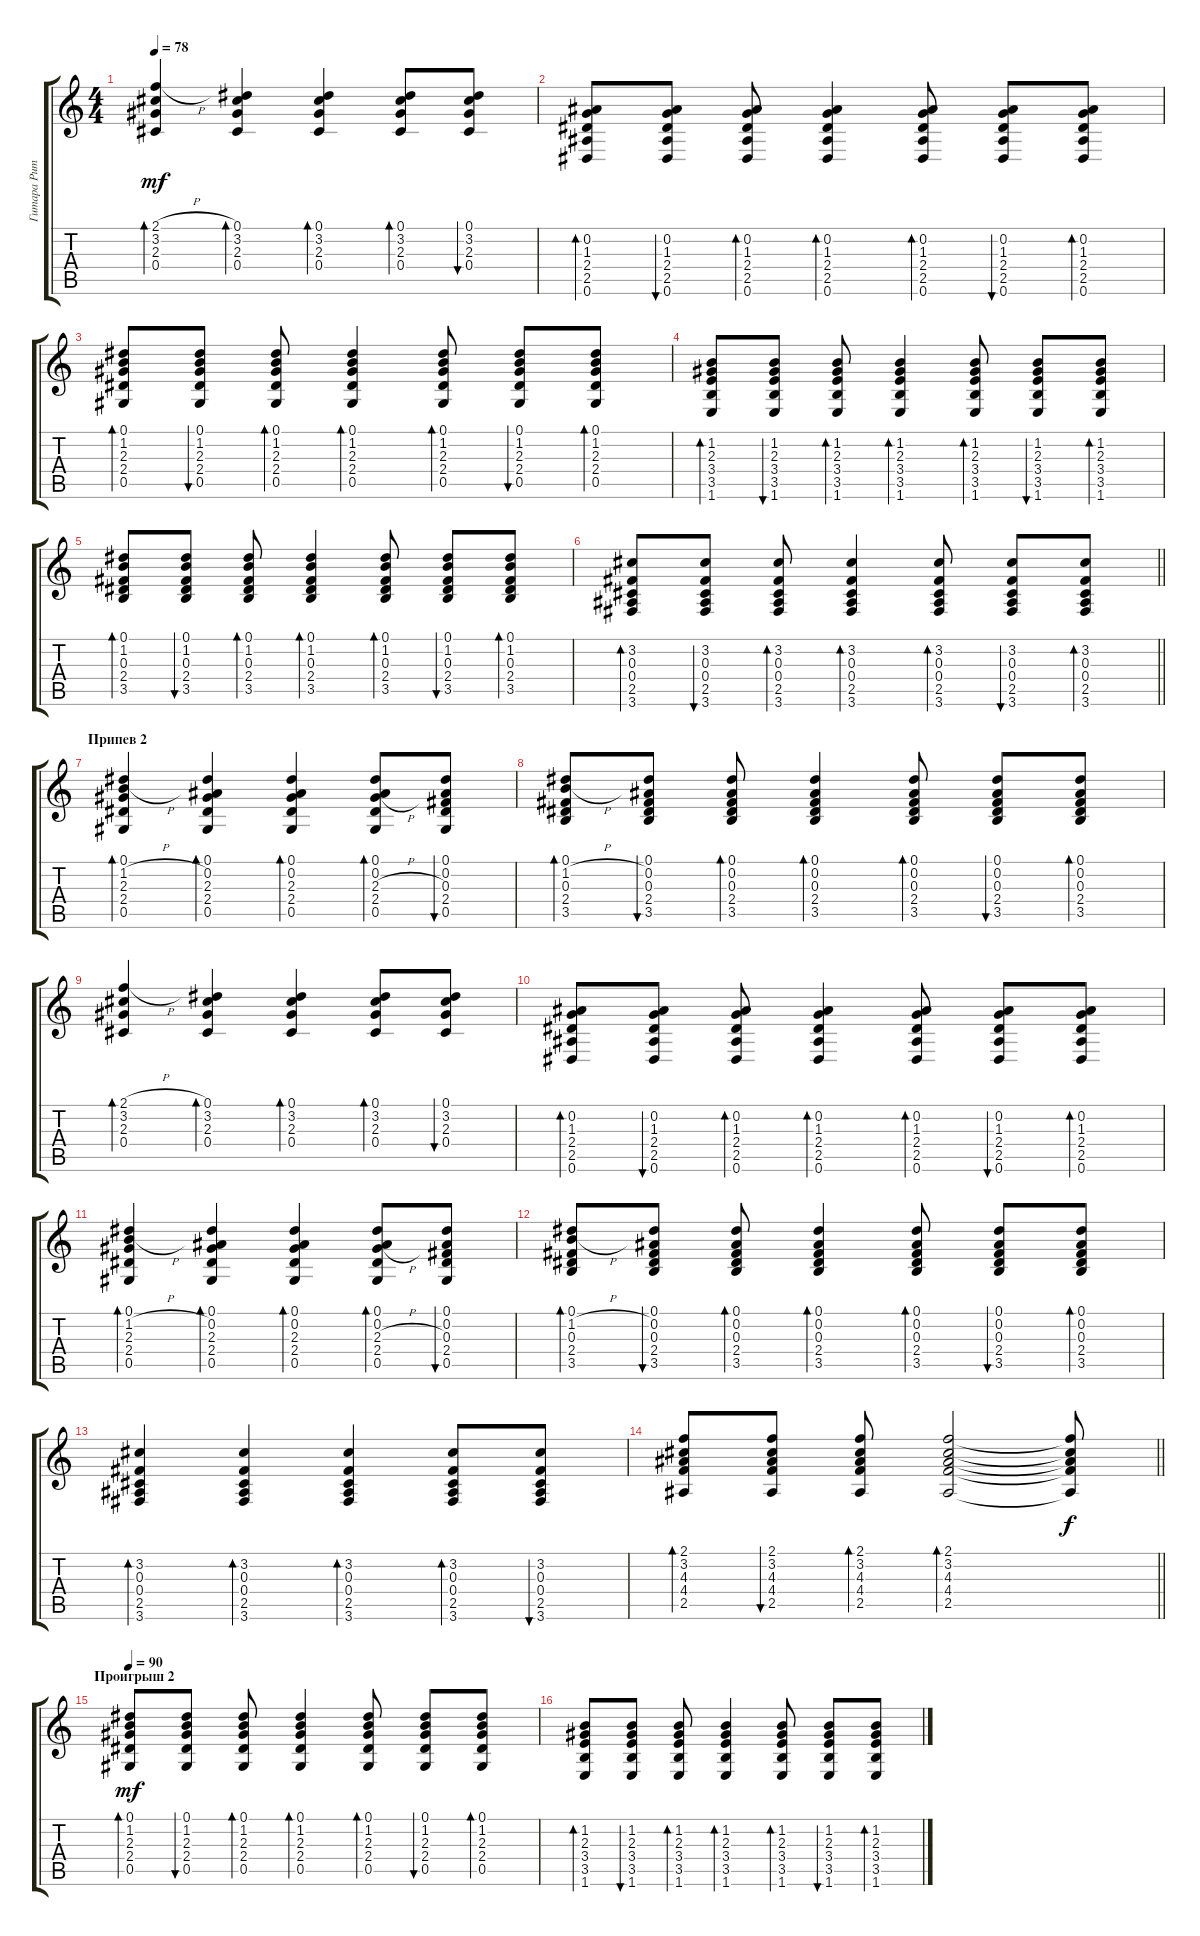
\track ("Гитара Ритм 2" "Гитара Рит") {instrument acousticguitarsteel}
\staff {score tabs}
\tuning (Eb4 Bb3 Gb3 Db3 Ab2 Eb2) {hide}
\ts (4 4)
\tempo 78
\clef g2
\ks c
(2.1{h} 3.2 2.3 0.4).4{bd 60 dy mf} (0.1 3.2 2.3 0.4).4{bd 60} (0.1 3.2 2.3 0.4).4{bd 60} (0.1 3.2 2.3 0.4).8{bd 60} (0.1 3.2 2.3 0.4).8{bu 60} |
(0.2 1.3 2.4 2.5 0.6).8{bd 60} (0.2 1.3 2.4 2.5 0.6).8{bu 60} (0.2 1.3 2.4 2.5 0.6).8{bd 60} (0.2 1.3 2.4 2.5 0.6).4{bd 60} (0.2 1.3 2.4 2.5 0.6).8{bd 60} (0.2 1.3 2.4 2.5 0.6).8{bu 60} (0.2 1.3 2.4 2.5 0.6).8{bd 60} |
(0.1 1.2 2.3 2.4 0.5).8{bd 60} (0.1 1.2 2.3 2.4 0.5).8{bu 60} (0.1 1.2 2.3 2.4 0.5).8{bd 60} (0.1 1.2 2.3 2.4 0.5).4{bd 60} (0.1 1.2 2.3 2.4 0.5).8{bd 60} (0.1 1.2 2.3 2.4 0.5).8{bu 60} (0.1 1.2 2.3 2.4 0.5).8{bd 60} |
(1.2 2.3 3.4 3.5 1.6).8{bd 60} (1.2 2.3 3.4 3.5 1.6).8{bu 60} (1.2 2.3 3.4 3.5 1.6).8{bd 60} (1.2 2.3 3.4 3.5 1.6).4{bd 60} (1.2 2.3 3.4 3.5 1.6).8{bd 60} (1.2 2.3 3.4 3.5 1.6).8{bu 60} (1.2 2.3 3.4 3.5 1.6).8{bd 60} |
(0.1 1.2 0.3 2.4 3.5).8{bd 60} (0.1 1.2 0.3 2.4 3.5).8{bu 60} (0.1 1.2 0.3 2.4 3.5).8{bd 60} (0.1 1.2 0.3 2.4 3.5).4{bd 60} (0.1 1.2 0.3 2.4 3.5).8{bd 60} (0.1 1.2 0.3 2.4 3.5).8{bu 60} (0.1 1.2 0.3 2.4 3.5).8{bd 60} |
\barLineRight lightlight
(3.2 0.3 0.4 2.5 3.6).8{bd 60} (3.2 0.3 0.4 2.5 3.6).8{bu 60} (3.2 0.3 0.4 2.5 3.6).8{bd 60} (3.2 0.3 0.4 2.5 3.6).4{bd 60} (3.2 0.3 0.4 2.5 3.6).8{bd 60} (3.2 0.3 0.4 2.5 3.6).8{bu 60} (3.2 0.3 0.4 2.5 3.6).8{bd 60} |
\section ("" "Припев 2")
(0.1 1.2{h} 2.3 2.4 0.5).4{bd 60} (0.1 0.2 2.3 2.4 0.5).4{bd 60} (0.1 0.2 2.3 2.4 0.5).4{bd 60} (0.1 0.2 2.3{h} 2.4 0.5).8{bd 60} (0.1 0.2 0.3 2.4 0.5).8{bu 60} |
(0.1 1.2{h} 0.3 2.4 3.5).8{bd 60} (0.1 0.2 0.3 2.4 3.5).8{bu 60} (0.1 0.2 0.3 2.4 3.5).8{bd 60} (0.1 0.2 0.3 2.4 3.5).4{bd 60} (0.1 0.2 0.3 2.4 3.5).8{bd 60} (0.1 0.2 0.3 2.4 3.5).8{bu 60} (0.1 0.2 0.3 2.4 3.5).8{bd 60} |
(2.1{h} 3.2 2.3 0.4).4{bd 60} (0.1 3.2 2.3 0.4).4{bd 60} (0.1 3.2 2.3 0.4).4{bd 60} (0.1 3.2 2.3 0.4).8{bd 60} (0.1 3.2 2.3 0.4).8{bu 60} |
(0.2 1.3 2.4 2.5 0.6).8{bd 60} (0.2 1.3 2.4 2.5 0.6).8{bu 60} (0.2 1.3 2.4 2.5 0.6).8{bd 60} (0.2 1.3 2.4 2.5 0.6).4{bd 60} (0.2 1.3 2.4 2.5 0.6).8{bd 60} (0.2 1.3 2.4 2.5 0.6).8{bu 60} (0.2 1.3 2.4 2.5 0.6).8{bd 60} |
(0.1 1.2{h} 2.3 2.4 0.5).4{bd 60} (0.1 0.2 2.3 2.4 0.5).4{bd 60} (0.1 0.2 2.3 2.4 0.5).4{bd 60} (0.1 0.2 2.3{h} 2.4 0.5).8{bd 60} (0.1 0.2 0.3 2.4 0.5).8{bu 60} |
(0.1 1.2{h} 0.3 2.4 3.5).8{bd 60} (0.1 0.2 0.3 2.4 3.5).8{bu 60} (0.1 0.2 0.3 2.4 3.5).8{bd 60} (0.1 0.2 0.3 2.4 3.5).4{bd 60} (0.1 0.2 0.3 2.4 3.5).8{bd 60} (0.1 0.2 0.3 2.4 3.5).8{bu 60} (0.1 0.2 0.3 2.4 3.5).8{bd 60} |
(3.2 0.3 0.4 2.5 3.6).4{bd 60} (3.2 0.3 0.4 2.5 3.6).4{bd 60} (3.2 0.3 0.4 2.5 3.6).4{bd 60} (3.2 0.3 0.4 2.5 3.6).8{bd 60} (3.2 0.3 0.4 2.5 3.6).8{bu 60} |
\barLineRight lightlight
(2.1 3.2 4.3 4.4 2.5).8{bd 60} (2.1 3.2 4.3 4.4 2.5).8{bu 60} (2.1 3.2 4.3 4.4 2.5).8{bd 60} (2.1 3.2 4.3 4.4 2.5).2{bd 60} (2.1{t} 3.2{t} 4.3{t} 4.4{t} 2.5{t}).8{dy f} |
\section ("" "Проигрыш 2")
\tempo 90
(0.1 1.2 2.3 2.4 0.5).8{bd 60 dy mf} (0.1 1.2 2.3 2.4 0.5).8{bu 60} (0.1 1.2 2.3 2.4 0.5).8{bd 60} (0.1 1.2 2.3 2.4 0.5).4{bd 60} (0.1 1.2 2.3 2.4 0.5).8{bd 60} (0.1 1.2 2.3 2.4 0.5).8{bu 60} (0.1 1.2 2.3 2.4 0.5).8{bd 60} |
(1.2 2.3 3.4 3.5 1.6).8{bd 60} (1.2 2.3 3.4 3.5 1.6).8{bu 60} (1.2 2.3 3.4 3.5 1.6).8{bd 60} (1.2 2.3 3.4 3.5 1.6).4{bd 60} (1.2 2.3 3.4 3.5 1.6).8{bd 60} (1.2 2.3 3.4 3.5 1.6).8{bu 60} (1.2 2.3 3.4 3.5 1.6).8{bd 60}
